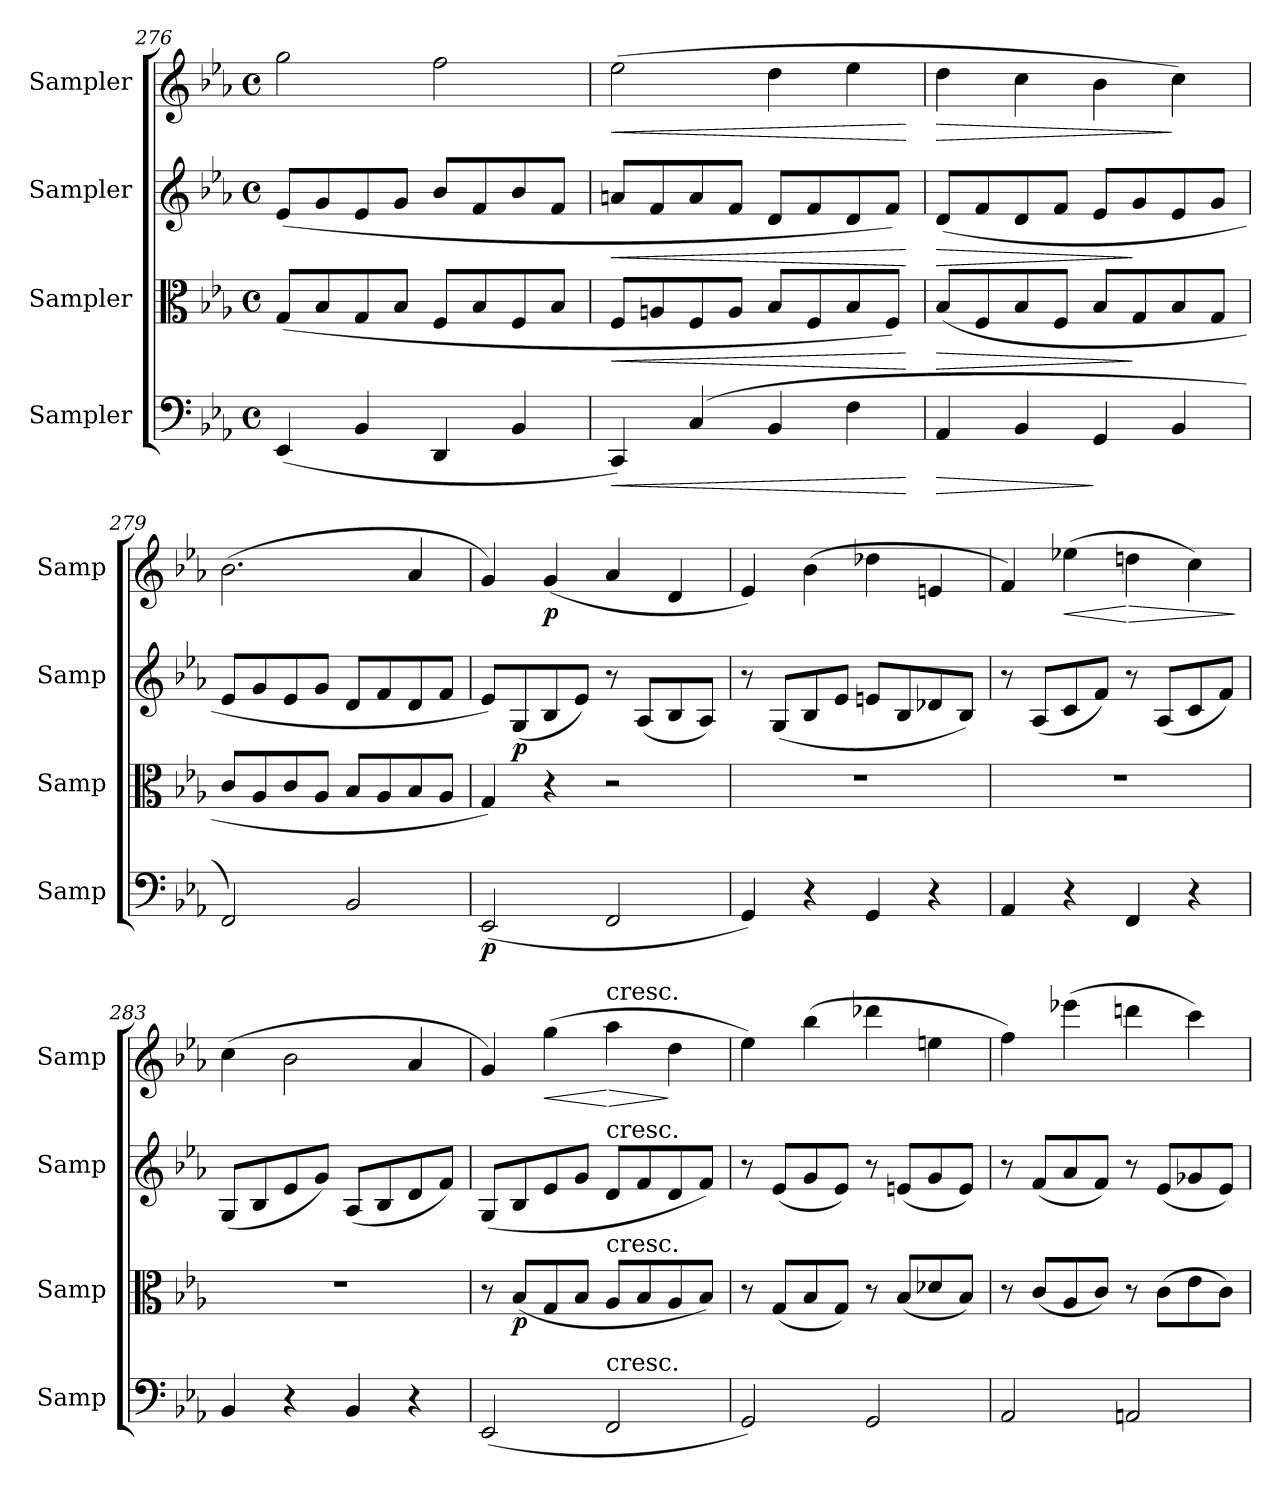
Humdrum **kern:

**kern	**dynam	**kern	**dynam	**kern	**dynam	**kern	**dynam
*part4	*part4	*part3	*part3	*part2	*part2	*part1	*part1
*staff4	*staff4	*staff3	*staff3	*staff2	*staff2	*staff1	*staff1
*I"Sampler	*	*I"Sampler	*	*I"Sampler	*	*I"Sampler	*
*I'Samp	*	*I'Samp	*	*I'Samp	*	*I'Samp	*
*clefF4	*	*clefC3	*	*clefG2	*	*clefG2	*
*k[b-e-a-]	*	*k[b-e-a-]	*	*k[b-e-a-]	*	*k[b-e-a-]	*
*M4/4	*	*M4/4	*	*M4/4	*	*M4/4	*
*met(c)	*	*met(c)	*	*met(c)	*	*met(c)	*
=276	=276	=276	=276	=276	=276	=276	=276
(4EE-/	.	(8G/L	.	(8e-/L	.	2gg\	.
.	.	8B-/	.	8g/	.	.	.
4BB-/	.	8G/	.	8e-/	.	.	.
.	.	8B-/J	.	8g/J	.	.	.
4DD/	.	8F/L	.	8b-/L	.	2ff\	.
.	.	8B-/	.	8f/	.	.	.
4BB-/	.	8F/	.	8b-/	.	.	.
.	.	8B-/J	.	8f/J	.	.	.
=277	=277	=277	=277	=277	=277	=277	=277
!	!LO:HP:b	!	!LO:HP:b	!	!LO:HP:b	!	!LO:HP:b
4CC/)	<	8F/L	<	8an/L	<	(2ee-\	<
.	.	8An/	.	8f/	.	.	.
(4C/	.	8F/	.	8a/	.	.	.
.	.	8A/J	.	8f/J	.	.	.
4BB-/	.	8B-/L	.	8d/L	.	4dd\	.
.	.	8F/	.	8f/	.	.	.
4F\	.	8B-/	.	8d/	.	4ee-\	.
.	.	8F/J)	.	8f/J)	.	.	.
.	[	.	[	.	[	.	[
=278	=278	=278	=278	=278	=278	=278	=278
!	!LO:HP:b	!	!LO:HP:b	!	!LO:HP:b	!	!LO:HP:b
4AA-/	>	(8B-/L	>	(8d/L	>	4dd\	>
.	.	8F/	.	8f/	.	.	.
4BB-/	.	8B-/	.	8d/	.	4cc\	.
.	.	8F/J	.	8f/J	.	.	.
4GG/	]	8B-/L	.	8e-/L	.	4b-\	.
.	.	8G/	]	8g/	]	.	.
4BB-/	.	8B-/	.	8e-/	.	4cc\)	]
.	.	8G/J	.	8g/J	.	.	.
=279	=279	=279	=279	=279	=279	=279	=279
2FF/)	.	8c/L	.	8e-/L	.	(2.b-\	.
.	.	8A-/	.	8g/	.	.	.
.	.	8c/	.	8e-/	.	.	.
.	.	8A-/J	.	8g/J	.	.	.
2BB-/	.	8B-/L	.	8d/L	.	.	.
.	.	8A-/	.	8f/	.	.	.
.	.	8B-/	.	8d/	.	4a-/	.
.	.	8A-/J	.	8f/J	.	.	.
=280	=280	=280	=280	=280	=280	=280	=280
!	!LO:DY:b	!	!	!	!	!	!
(2EE-/	p	4G/)	.	8e-/L)	.	4g/)	.
!	!	!	!	!	!LO:DY:b	!	!
.	.	.	.	(8G/	p	.	.
!	!	!	!	!	!	!	!LO:DY:b
.	.	4r	.	8B-/	.	(4g/	p
.	.	.	.	8e-/J)	.	.	.
2FF/	.	2r	.	8r	.	4a-/	.
.	.	.	.	(8A-/L	.	.	.
.	.	.	.	8B-/	.	4d/	.
.	.	.	.	8A-/J)	.	.	.
=281	=281	=281	=281	=281	=281	=281	=281
4GG/)	.	1r	.	8r	.	4e-/)	.
.	.	.	.	(8G/L	.	.	.
4r	.	.	.	8B-/	.	(4b-\	.
.	.	.	.	8e-/J	.	.	.
4GG/	.	.	.	8en/L	.	4dd-X\	.
.	.	.	.	8B-/	.	.	.
4r	.	.	.	8d-X/	.	4en/	.
.	.	.	.	8B-/J)	.	.	.
=282	=282	=282	=282	=282	=282	=282	=282
4AA-/	.	1r	.	8r	.	4f/)	.
.	.	.	.	(8A-/L	.	.	.
!	!	!	!	!	!	!	!LO:HP:b
4r	.	.	.	8c/	.	(4ee-X\	<
.	.	.	.	8f/J)	.	.	.
!	!	!	!	!	!	!	!LO:HP:n=1:b
4FF/	.	.	.	8r	.	4ddn\	[ >
.	.	.	.	(8A-/L	.	.	.
4r	.	.	.	8c/	.	4cc\)	.
.	.	.	.	8f/J)	.	.	.
.	.	.	.	.	.	.	]
!!LO:PB:g=z
=283	=283	=283	=283	=283	=283	=283	=283
4BB-/	.	1r	.	(8G/L	.	(4cc\	.
.	.	.	.	8B-/	.	.	.
4r	.	.	.	8e-/	.	2b-\	.
.	.	.	.	8g/J)	.	.	.
4BB-/	.	.	.	(8A-/L	.	.	.
.	.	.	.	8B-/	.	.	.
4r	.	.	.	8d/	.	4a-/	.
.	.	.	.	8f/J)	.	.	.
=284	=284	=284	=284	=284	=284	=284	=284
(2EE-/	.	8r	.	(8G/L	.	4g/)	.
!	!	!	!LO:DY:b	!	!	!	!
.	.	(8B-/L	p	8B-/	.	.	.
!	!	!	!	!	!	!	!LO:HP:b
.	.	8G/	.	8e-/	.	(4gg\	<
.	.	8B-/J	.	8g/J	.	.	.
!	!	!	!	!	!	!LO:TX:a:t=cresc.	!
!	!	!	!	!LO:TX:a:t=cresc.	!	!	!
!	!	!LO:TX:a:t=cresc.	!	!	!	!	!
!LO:TX:a:t=cresc.	!	!	!	!	!	!	!
!	!	!	!	!	!	!	!LO:HP:n=1:b
2FF/	.	8A-/L	.	8d/L	.	4aa-\	[ >
.	.	8B-/	.	8f/	.	.	.
.	.	8A-/	.	8d/	.	4dd\	]
.	.	8B-/J)	.	8f/J)	.	.	.
=285	=285	=285	=285	=285	=285	=285	=285
2GG/)	.	8r	.	8r	.	4ee-\)	.
.	.	(8G/L	.	(8e-/L	.	.	.
.	.	8B-/	.	8g/	.	(4bb-\	.
.	.	8G/J)	.	8e-/J)	.	.	.
2GG/	.	8r	.	8r	.	4ddd-X\	.
.	.	(8B-/L	.	(8en/L	.	.	.
.	.	8d-X/	.	8g/	.	4een\	.
.	.	8B-/J)	.	8e/J)	.	.	.
=286	=286	=286	=286	=286	=286	=286	=286
2AA-/	.	8r	.	8r	.	4ff\)	.
.	.	(8c/L	.	(8f/L	.	.	.
.	.	8A-/	.	8a-/	.	(4eee-X\	.
.	.	8c/J)	.	8f/J)	.	.	.
2AAn/	.	8r	.	8r	.	4dddn\	.
.	.	(8c\L	.	(8e-/L	.	.	.
.	.	8e-\	.	8g-X/	.	4ccc\)	.
.	.	8c\J)	.	8e-/J)	.	.	.
=	=	=	=	=	=	=	=
*-	*-	*-	*-	*-	*-	*-	*-
